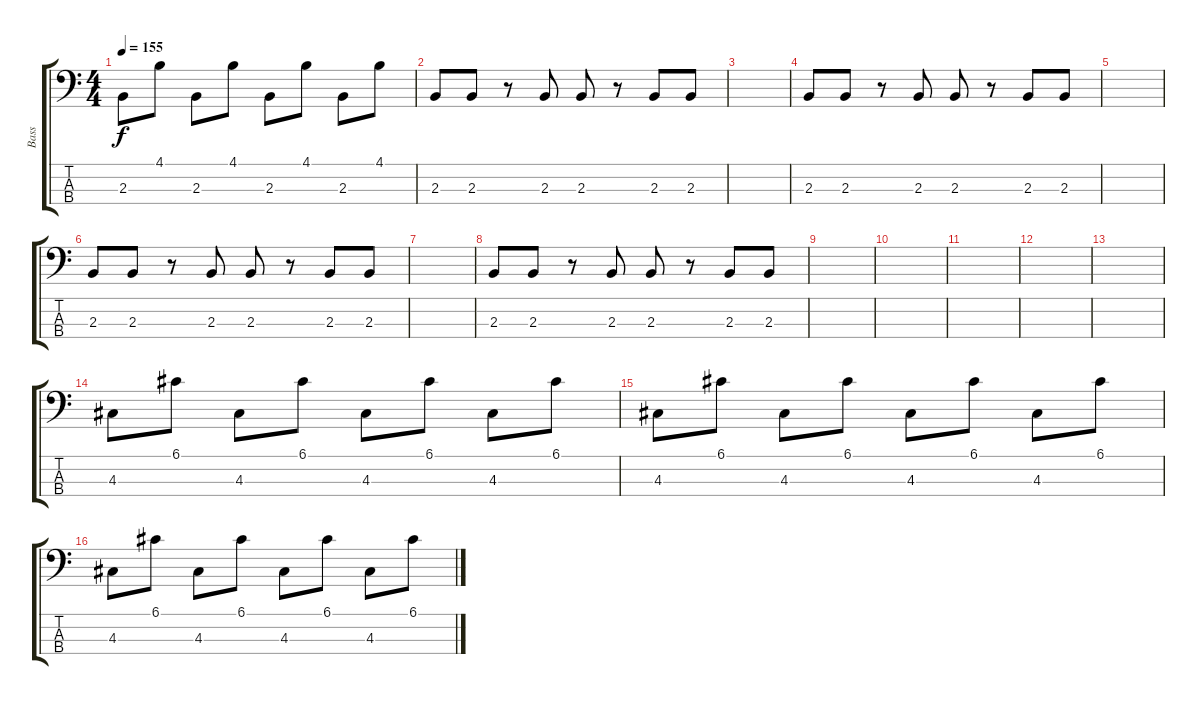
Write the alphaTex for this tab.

\track ("Bass" "Bass") {instrument electricbassfinger}
\staff {score tabs}
\tuning (G2 D2 A1 E1) {hide}
\ts (4 4)
\tempo 155
\clef f4
\ks c
2.3.8{dy f} 4.1.8 2.3.8 4.1.8 2.3.8 4.1.8 2.3.8 4.1.8 |
2.3.8 2.3.8 r.8 2.3.8 2.3.8 r.8 2.3.8 2.3.8 |
|
2.3.8 2.3.8 r.8 2.3.8 2.3.8 r.8 2.3.8 2.3.8 |
|
2.3.8 2.3.8 r.8 2.3.8 2.3.8 r.8 2.3.8 2.3.8 |
|
2.3.8 2.3.8 r.8 2.3.8 2.3.8 r.8 2.3.8 2.3.8 |
|
|
|
|
|
4.3.8 6.1.8 4.3.8 6.1.8 4.3.8 6.1.8 4.3.8 6.1.8 |
4.3.8 6.1.8 4.3.8 6.1.8 4.3.8 6.1.8 4.3.8 6.1.8 |
4.3.8 6.1.8 4.3.8 6.1.8 4.3.8 6.1.8 4.3.8 6.1.8
